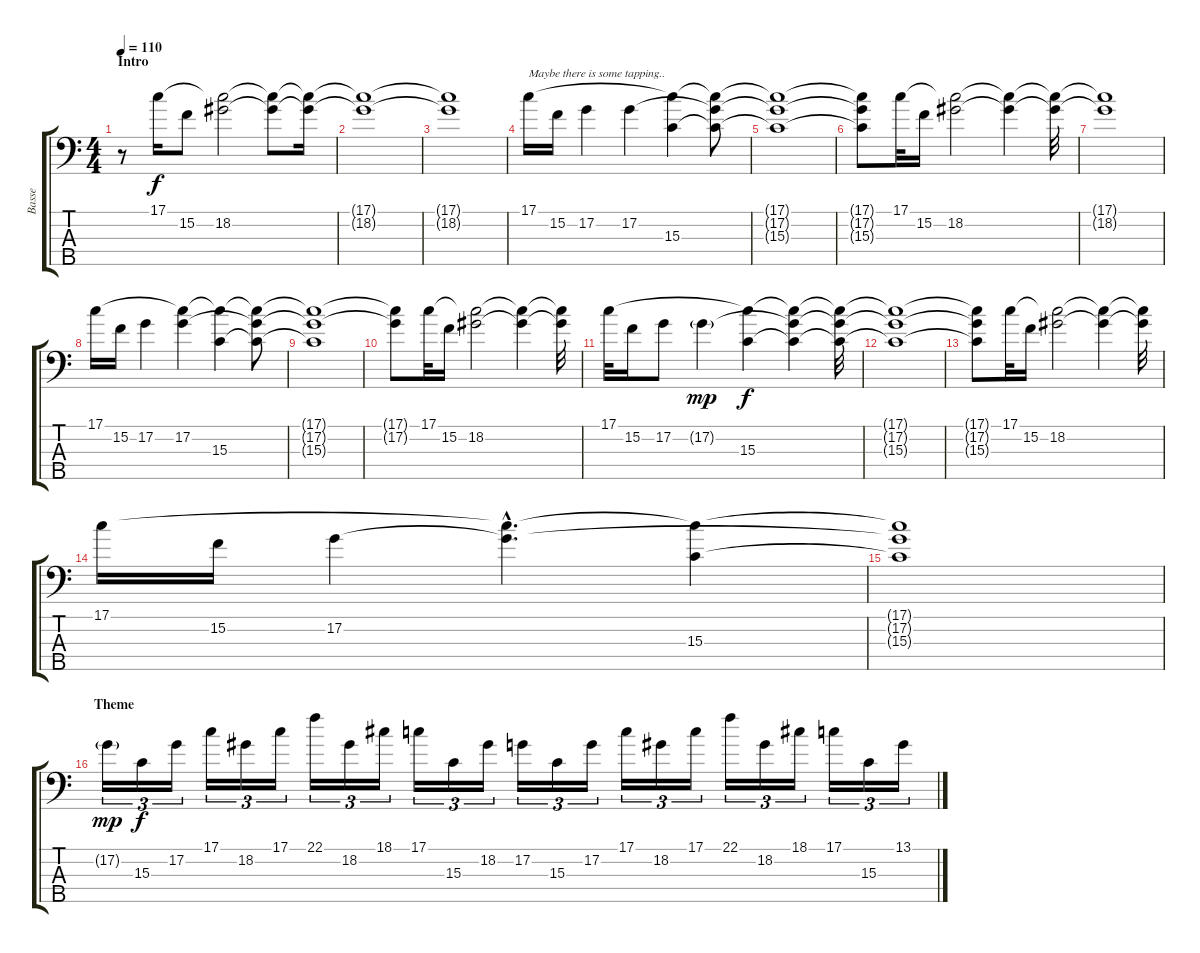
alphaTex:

\track ("Basse" "Basse") {instrument electricbasspick}
\staff {score tabs}
\tuning (G2 D2 A1 E1 B0) {hide}
\ts (4 4)
\section ("" "Intro")
\tempo 110
\clef f4
\ks c
r.8{dy f instrument electricbasspick} 17.1.16 15.2.8 (17.1{t} 18.2).2 (17.1{t} 18.2{t}).8 (17.1{t} 18.2{t}).16 |
(17.1{t} 18.2{t}).1 |
(17.1{t} 18.2{t}).1 |
17.1.16{txt "Maybe there is some tapping.."} 15.2.16 17.2.4 17.2.4 (17.1{t} 15.3).4 (17.1{t} 17.2{t} 15.3{t}).8 |
(17.1{t} 17.2{t} 15.3{t}).1 |
(17.1{t} 17.2{t} 15.3{t}).8 17.1.32 15.2.16 (17.1{t} 18.2).2 (17.1{t} 18.2{t}).4 (17.1{t} 18.2{t}).32 |
(17.1{t} 18.2{t}).1 |
17.1.16 15.2.16 17.2.4 (17.1{t} 17.2).4 (17.1{t} 15.3).4 (17.1{t} 17.2{t} 15.3{t}).8 |
(17.1{t} 17.2{t} 15.3{t}).1 |
(17.1{t} 17.2{t}).8 17.1.32 15.2.16 (17.1{t} 18.2).2 (17.1{t} 18.2{t}).4 (17.1{t} 18.2{t}).32 |
17.1.32 15.2.16 17.2.8 17.2{g}.4{dy mp} (17.1{t} 15.3).4{dy f} (17.1{t} 17.2{t} 15.3{t}).4 (17.1{t} 17.2{t} 15.3{t}).32 |
(17.1{t} 17.2{t} 15.3{t}).1 |
(17.1{t} 17.2{t} 15.3{t}).8 17.1.32 15.2.16 (17.1{t} 18.2).2 (17.1{t} 18.2{t}).4 (17.1{t} 18.2{t}).32 |
17.1.16 15.2.16 17.2.4 (17.1{hac t} 17.2{hac t}).4{d} (17.1{t} 15.3).4 |
(17.1{t} 17.2{t} 15.3{t}).1 |
\section ("" "Theme")
17.2{g}.16{tu (3 2) dy mp} 15.3.16{tu (3 2) dy f} 17.2.16{tu (3 2)} 17.1.16{tu (3 2)} 18.2.16{tu (3 2)} 17.1.16{tu (3 2)} 22.1.16{tu (3 2)} 18.2.16{tu (3 2)} 18.1.16{tu (3 2)} 17.1.16{tu (3 2)} 15.3.16{tu (3 2)} 18.2.16{tu (3 2)} 17.2.16{tu (3 2)} 15.3.16{tu (3 2)} 17.2.16{tu (3 2)} 17.1.16{tu (3 2)} 18.2.16{tu (3 2)} 17.1.16{tu (3 2)} 22.1.16{tu (3 2)} 18.2.16{tu (3 2)} 18.1.16{tu (3 2)} 17.1.16{tu (3 2)} 15.3.16{tu (3 2)} 13.1.16{tu (3 2)}
